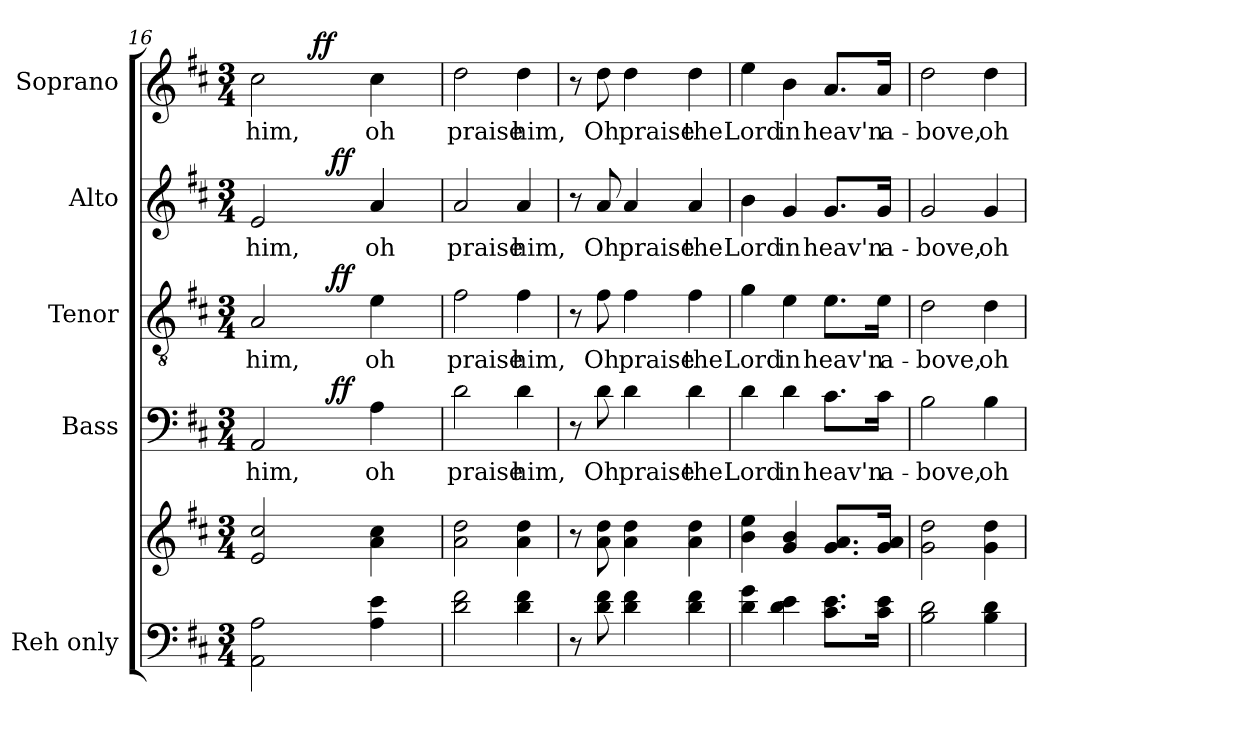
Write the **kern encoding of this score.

**kern	**kern	**kern	**text	**dynam	**kern	**text	**dynam	**kern	**text	**dynam	**kern	**text	**dynam
*part5	*part5	*part4	*part4	*part4	*part3	*part3	*part3	*part2	*part2	*part2	*part1	*part1	*part1
*staff6	*staff5	*staff4	*staff4	*staff4	*staff3	*staff3	*staff3	*staff2	*staff2	*staff2	*staff1	*staff1	*staff1
*I"Reh only	*	*I"Bass	*	*	*I"Tenor	*	*	*I"Alto	*	*	*I"Soprano	*	*
*	*	*I'B.	*	*	*I'T.	*	*	*I'A.	*	*	*I'S.	*	*
*clefF4	*clefG2	*clefF4	*	*	*clefGv2	*	*	*clefG2	*	*	*clefG2	*	*
*	*	*	*	*	*ITrd7c12	*	*	*	*	*	*	*	*
*k[f#c#]	*k[f#c#]	*k[f#c#]	*	*	*k[f#c#]	*	*	*k[f#c#]	*	*	*k[f#c#]	*	*
*D:	*D:	*D:	*	*	*D:	*	*	*D:	*	*	*D:	*	*
*M3/4	*M3/4	*M3/4	*	*	*M3/4	*	*	*M3/4	*	*	*M3/4	*	*
=16	=16	=16	=16	=16	=16	=16	=16	=16	=16	=16	=16	=16	=16
!	!	!	!LO:LY:b:color=#000000	!	!	!	!	!	!	!	!	!	!
!	!	!	!	!	!	!LO:LY:b:color=#000000	!	!	!	!	!	!	!
!	!	!	!	!	!	!	!	!	!LO:LY:b:color=#000000	!	!	!	!
!	!	!	!	!	!	!	!	!	!	!	!	!LO:LY:b:color=#000000	!
*	*	*^	*	*	*^	*	*	*^	*	*	*^	*	*
2AAi\ 2Ai	2ei/ 2cc#i	2AAi/	4ryy	him,	.	2AAi/	4ryy	him,	.	2ei/	4ryy	him,	.	2cc#i\	8ryy	him,	.
.	.	.	.	.	.	.	.	.	.	.	.	.	.	.	16ryy	.	.
.	.	.	.	.	.	.	.	.	.	.	.	.	.	.	32...ryy	.	.
.	.	.	.	.	.	.	.	.	.	.	.	.	.	.	2ryy	.	ff
.	.	.	64ryy	.	.	.	64ryy	.	.	.	64ryy	.	.	.	.	.	.
.	.	.	128ryy	.	.	.	128ryy	.	.	.	128ryy	.	.	.	.	.	.
.	.	.	512.ryy	.	.	.	512.ryy	.	.	.	512.ryy	.	.	.	.	.	.
.	.	.	4ryy	.	ff	.	4ryy	.	ff	.	4ryy	.	ff	.	.	.	.
!	!	!	!	!LO:LY:b:color=#000000	!	!	!	!	!	!	!	!	!	!	!	!	!
!	!	!	!	!	!	!	!	!LO:LY:b:color=#000000	!	!	!	!	!	!	!	!	!
!	!	!	!	!	!	!	!	!	!	!	!	!LO:LY:b:color=#000000	!	!	!	!	!
!	!	!	!	!	!	!	!	!	!	!	!	!	!	!	!	!LO:LY:b:color=#000000	!
4Ai\ 4ei	4ai\ 4cc#i	4Ai\	.	oh	.	4Ei\	.	oh	.	4ai/	.	oh	.	4cc#i\	.	oh	.
.	.	.	8ryy	.	.	.	8ryy	.	.	.	8ryy	.	.	.	.	.	.
.	.	.	16ryy	.	.	.	16ryy	.	.	.	16ryy	.	.	.	.	.	.
.	.	.	32ryy	.	.	.	32ryy	.	.	.	32ryy	.	.	.	.	.	.
.	.	.	256ryy	.	.	.	256ryy	.	.	.	256ryy	.	.	.	.	.	.
.	.	.	.	.	.	.	.	.	.	.	.	.	.	.	256ryy	.	.
.	.	.	1024ryy	.	.	.	1024ryy	.	.	.	1024ryy	.	.	.	.	.	.
*	*	*v	*v	*	*	*	*	*	*	*v	*v	*	*	*v	*v	*	*
*	*	*	*	*	*v	*v	*	*	*	*	*	*	*	*
=17	=17	=17	=17	=17	=17	=17	=17	=17	=17	=17	=17	=17	=17
*	*	*^	*	*	*^	*	*	*^	*	*	*^	*	*
!	!	!	!	!LO:LY:b:color=#000000	!	!	!	!	!	!	!	!	!	!	!	!	!
*	*	*v	*v	*	*	*	*	*	*	*v	*v	*	*	*v	*v	*	*
*	*	*	*	*	*v	*v	*	*	*	*	*	*	*	*
*	*	*^	*	*	*^	*	*	*^	*	*	*^	*	*
!	!	!	!	!	!	!	!	!LO:LY:b:color=#000000	!	!	!	!	!	!	!	!	!
*	*	*v	*v	*	*	*	*	*	*	*v	*v	*	*	*v	*v	*	*
*	*	*	*	*	*v	*v	*	*	*	*	*	*	*	*
*	*	*^	*	*	*^	*	*	*^	*	*	*^	*	*
!	!	!	!	!	!	!	!	!	!	!	!	!LO:LY:b:color=#000000	!	!	!	!	!
*	*	*v	*v	*	*	*	*	*	*	*v	*v	*	*	*v	*v	*	*
*	*	*	*	*	*v	*v	*	*	*	*	*	*	*	*
*	*	*^	*	*	*^	*	*	*^	*	*	*^	*	*
!	!	!	!	!	!	!	!	!	!	!	!	!	!	!	!	!LO:LY:b:color=#000000	!
*	*	*v	*v	*	*	*	*	*	*	*v	*v	*	*	*v	*v	*	*
*	*	*	*	*	*v	*v	*	*	*	*	*	*	*	*
2di\ 2f#i	2ai\ 2ddi	2di\	praise	.	2F#i\	praise	.	2ai/	praise	.	2ddi\	praise	.
!	!	!	!LO:LY:b:color=#000000	!	!	!	!	!	!	!	!	!	!
!	!	!	!	!	!	!LO:LY:b:color=#000000	!	!	!	!	!	!	!
!	!	!	!	!	!	!	!	!	!LO:LY:b:color=#000000	!	!	!	!
!	!	!	!	!	!	!	!	!	!	!	!	!LO:LY:b:color=#000000	!
4di\ 4f#i	4ai\ 4ddi	4di\	him,	.	4F#i\	him,	.	4ai/	him,	.	4ddi\	him,	.
=18	=18	=18	=18	=18	=18	=18	=18	=18	=18	=18	=18	=18	=18
8r	8r	8r	.	.	8r	.	.	8r	.	.	8r	.	.
!	!	!	!LO:LY:b:color=#000000	!	!	!	!	!	!	!	!	!	!
!	!	!	!	!	!	!LO:LY:b:color=#000000	!	!	!	!	!	!	!
!	!	!	!	!	!	!	!	!	!LO:LY:b:color=#000000	!	!	!	!
!	!	!	!	!	!	!	!	!	!	!	!	!LO:LY:b:color=#000000	!
8di\ 8f#i	8ai\ 8ddi	8di\	Oh	.	8F#i\	Oh	.	8ai/	Oh	.	8ddi\	Oh	.
!	!	!	!LO:LY:b:color=#000000	!	!	!	!	!	!	!	!	!	!
!	!	!	!	!	!	!LO:LY:b:color=#000000	!	!	!	!	!	!	!
!	!	!	!	!	!	!	!	!	!LO:LY:b:color=#000000	!	!	!	!
!	!	!	!	!	!	!	!	!	!	!	!	!LO:LY:b:color=#000000	!
4di\ 4f#i	4ai\ 4ddi	4di\	praise	.	4F#i\	praise	.	4ai/	praise	.	4ddi\	praise	.
!	!	!	!LO:LY:b:color=#000000	!	!	!	!	!	!	!	!	!	!
!	!	!	!	!	!	!LO:LY:b:color=#000000	!	!	!	!	!	!	!
!	!	!	!	!	!	!	!	!	!LO:LY:b:color=#000000	!	!	!	!
!	!	!	!	!	!	!	!	!	!	!	!	!LO:LY:b:color=#000000	!
4di\ 4f#i	4ai\ 4ddi	4di\	the	.	4F#i\	the	.	4ai/	the	.	4ddi\	the	.
!!LO:PB:g=z
=19	=19	=19	=19	=19	=19	=19	=19	=19	=19	=19	=19	=19	=19
!	!	!	!LO:LY:b:color=#000000	!	!	!	!	!	!	!	!	!	!
!	!	!	!	!	!	!LO:LY:b:color=#000000	!	!	!	!	!	!	!
!	!	!	!	!	!	!	!	!	!LO:LY:b:color=#000000	!	!	!	!
!	!	!	!	!	!	!	!	!	!	!	!	!LO:LY:b:color=#000000	!
4di\ 4gi	4bi\ 4eei	4di\	Lord	.	4Gi\	Lord	.	4bi\	Lord	.	4eei\	Lord	.
!	!	!	!LO:LY:b:color=#000000	!	!	!	!	!	!	!	!	!	!
!	!	!	!	!	!	!LO:LY:b:color=#000000	!	!	!	!	!	!	!
!	!	!	!	!	!	!	!	!	!LO:LY:b:color=#000000	!	!	!	!
!	!	!	!	!	!	!	!	!	!	!	!	!LO:LY:b:color=#000000	!
4di\ 4ei	4gi/ 4bi	4di\	in	.	4Ei\	in	.	4gi/	in	.	4bi\	in	.
!	!	!	!LO:LY:b:color=#000000	!	!	!	!	!	!	!	!	!	!
!	!	!	!	!	!	!LO:LY:b:color=#000000	!	!	!	!	!	!	!
!	!	!	!	!	!	!	!	!	!LO:LY:b:color=#000000	!	!	!	!
!	!	!	!	!	!	!	!	!	!	!	!	!LO:LY:b:color=#000000	!
8.c#i\ 8.ei\L	8.gi/ 8.ai/L	8.c#i\L	heav'n	.	8.Ei\L	heav'n	.	8.gi/L	heav'n	.	8.ai/L	heav'n	.
!	!	!	!LO:LY:b:color=#000000	!	!	!	!	!	!	!	!	!	!
!	!	!	!	!	!	!LO:LY:b:color=#000000	!	!	!	!	!	!	!
!	!	!	!	!	!	!	!	!	!LO:LY:b:color=#000000	!	!	!	!
!	!	!	!	!	!	!	!	!	!	!	!	!LO:LY:b:color=#000000	!
16c#i\ 16ei\Jk	16gi/ 16ai/Jk	16c#i\Jk	a-	.	16Ei\Jk	a-	.	16gi/Jk	a-	.	16ai/Jk	a-	.
=20	=20	=20	=20	=20	=20	=20	=20	=20	=20	=20	=20	=20	=20
!	!	!	!LO:LY:b:color=#000000	!	!	!	!	!	!	!	!	!	!
!	!	!	!	!	!	!LO:LY:b:color=#000000	!	!	!	!	!	!	!
!	!	!	!	!	!	!	!	!	!LO:LY:b:color=#000000	!	!	!	!
!	!	!	!	!	!	!	!	!	!	!	!	!LO:LY:b:color=#000000	!
2Bi\ 2di	2gi\ 2ddi	2Bi\	-bove,	.	2Di\	-bove,	.	2gi/	-bove,	.	2ddi\	-bove,	.
!	!	!	!LO:LY:b:color=#000000	!	!	!	!	!	!	!	!	!	!
!	!	!	!	!	!	!LO:LY:b:color=#000000	!	!	!	!	!	!	!
!	!	!	!	!	!	!	!	!	!LO:LY:b:color=#000000	!	!	!	!
!	!	!	!	!	!	!	!	!	!	!	!	!LO:LY:b:color=#000000	!
4Bi\ 4di	4gi\ 4ddi	4Bi\	oh	.	4Di\	oh	.	4gi/	oh	.	4ddi\	oh	.
=	=	=	=	=	=	=	=	=	=	=	=	=	=
*-	*-	*-	*-	*-	*-	*-	*-	*-	*-	*-	*-	*-	*-
